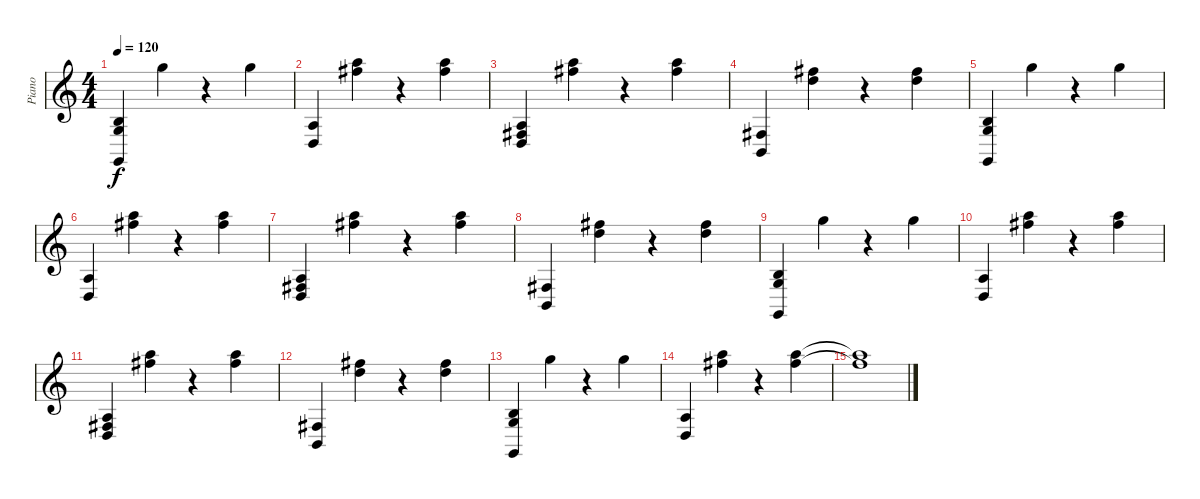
\track ("Piano" "Piano") {instrument electricgrandpiano}
\staff {score}
\tuning (E4 B3 G3 D3 A2 E2) {hide}
\ts (4 4)
\tempo 120
\clef g2
\ks c
(4.3 5.4 3.6).4{dy f} 15.1.4 r.4 15.1.4 |
(2.3 0.4).4 (17.1 19.2).4 r.4 (17.1 19.2).4 |
(2.3 0.4 9.5).4 (17.1 19.2).4 r.4 (17.1 19.2).4 |
(4.4 2.5).4 (14.1 15.2).4 r.4 (14.1 15.2).4 |
(4.3 5.4 3.6).4 15.1.4 r.4 15.1.4 |
(2.3 0.4).4 (17.1 19.2).4 r.4 (17.1 19.2).4 |
(2.3 0.4 9.5).4 (17.1 19.2).4 r.4 (17.1 19.2).4 |
(4.4 2.5).4 (14.1 15.2).4 r.4 (14.1 15.2).4 |
(4.3 5.4 3.6).4 15.1.4 r.4 15.1.4 |
(2.3 0.4).4 (17.1 19.2).4 r.4 (17.1 19.2).4 |
(2.3 0.4 9.5).4 (17.1 19.2).4 r.4 (17.1 19.2).4 |
(4.4 2.5).4 (14.1 15.2).4 r.4 (14.1 15.2).4 |
(4.3 5.4 3.6).4 15.1.4 r.4 15.1.4 |
(2.3 0.4).4 (17.1 19.2).4 r.4 (17.1 19.2).4 |
(17.1{t} 19.2{t}).1
